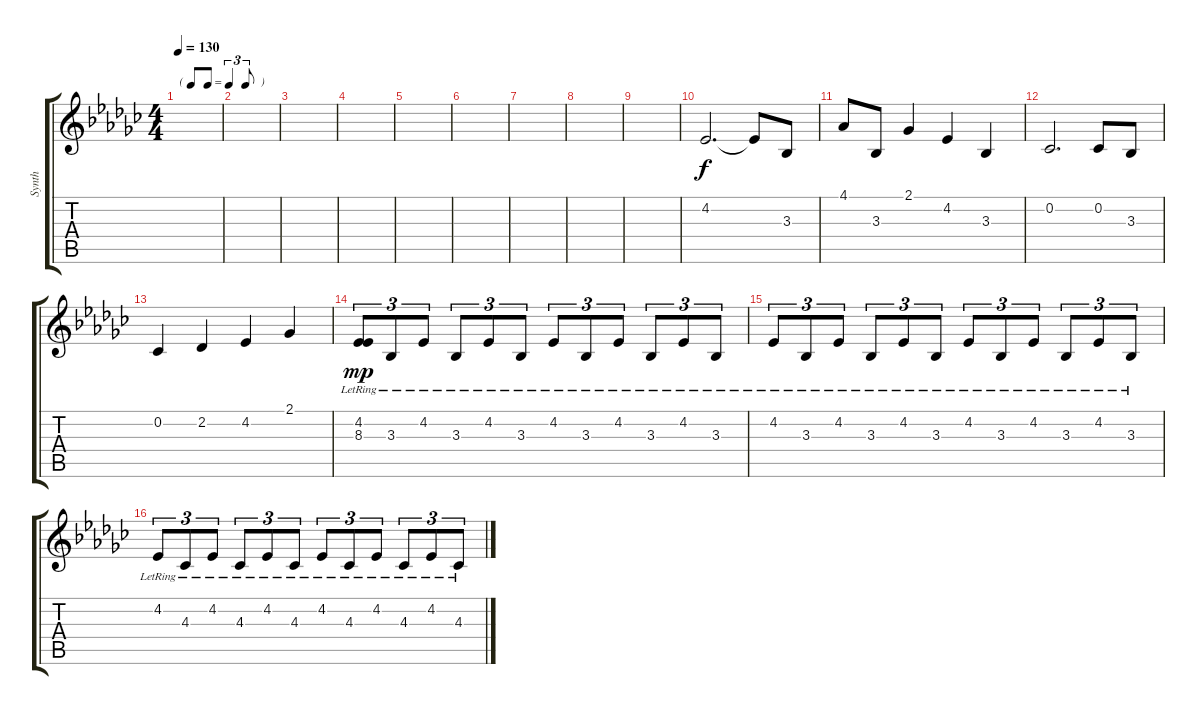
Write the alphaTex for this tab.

\track ("Synth" "Synth") {instrument lead2sawtooth}
\staff {score tabs}
\tuning (E4 B3 G3 D3 A2 E2) {hide}
\ts (4 4)
\tf triplet8th
\tempo 130
\clef g2
\ks gb
|
|
|
|
|
|
|
|
|
4.2.2{d} 4.2{t}.8 3.3.8 |
4.1.8 3.3.8 2.1.4 4.2.4 3.3.4 |
0.2.2{d} 0.2.8 3.3.8 |
0.2.4 2.2.4 4.2.4 2.1.4 |
(4.2 8.3{lr}).8{tu (3 2) dy mp} 3.3{lr}.8{tu (3 2)} 4.2{lr}.8{tu (3 2)} 3.3{lr}.8{tu (3 2)} 4.2{lr}.8{tu (3 2)} 3.3{lr}.8{tu (3 2)} 4.2{lr}.8{tu (3 2)} 3.3{lr}.8{tu (3 2)} 4.2{lr}.8{tu (3 2)} 3.3{lr}.8{tu (3 2)} 4.2{lr}.8{tu (3 2)} 3.3{lr}.8{tu (3 2)} |
4.2{lr}.8{tu (3 2)} 3.3{lr}.8{tu (3 2)} 4.2{lr}.8{tu (3 2)} 3.3{lr}.8{tu (3 2)} 4.2{lr}.8{tu (3 2)} 3.3{lr}.8{tu (3 2)} 4.2{lr}.8{tu (3 2)} 3.3{lr}.8{tu (3 2)} 4.2{lr}.8{tu (3 2)} 3.3{lr}.8{tu (3 2)} 4.2{lr}.8{tu (3 2)} 3.3{lr}.8{tu (3 2)} |
4.2{lr}.8{tu (3 2)} 4.3{lr}.8{tu (3 2)} 4.2{lr}.8{tu (3 2)} 4.3{lr}.8{tu (3 2)} 4.2{lr}.8{tu (3 2)} 4.3{lr}.8{tu (3 2)} 4.2{lr}.8{tu (3 2)} 4.3{lr}.8{tu (3 2)} 4.2{lr}.8{tu (3 2)} 4.3{lr}.8{tu (3 2)} 4.2{lr}.8{tu (3 2)} 4.3{lr}.8{tu (3 2)}
